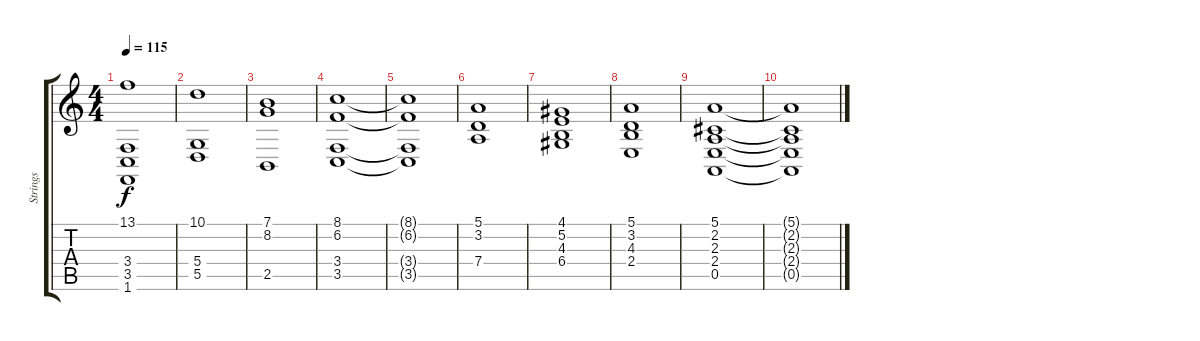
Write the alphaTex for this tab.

\track ("Strings" "Strings") {instrument stringensemble1}
\staff {score tabs}
\tuning (E4 B3 G3 D3 A2 E2) {hide}
\ts (4 4)
\tempo 115
\clef g2
\ks c
(13.1 3.4{t} 3.5{t} 1.6{t}).1{dy f} |
(10.1 5.4 5.5).1 |
(7.1 8.2 2.5).1 |
(8.1 6.2 3.4 3.5).1 |
(8.1{t} 6.2{t} 3.4{t} 3.5{t}).1 |
(5.1 3.2 7.4).1 |
(4.1 5.2 4.3 6.4).1 |
(5.1 3.2 4.3 2.4).1 |
(5.1 2.2 2.3 2.4 0.5).1 |
(5.1{t} 2.2{t} 2.3{t} 2.4{t} 0.5{t}).1
